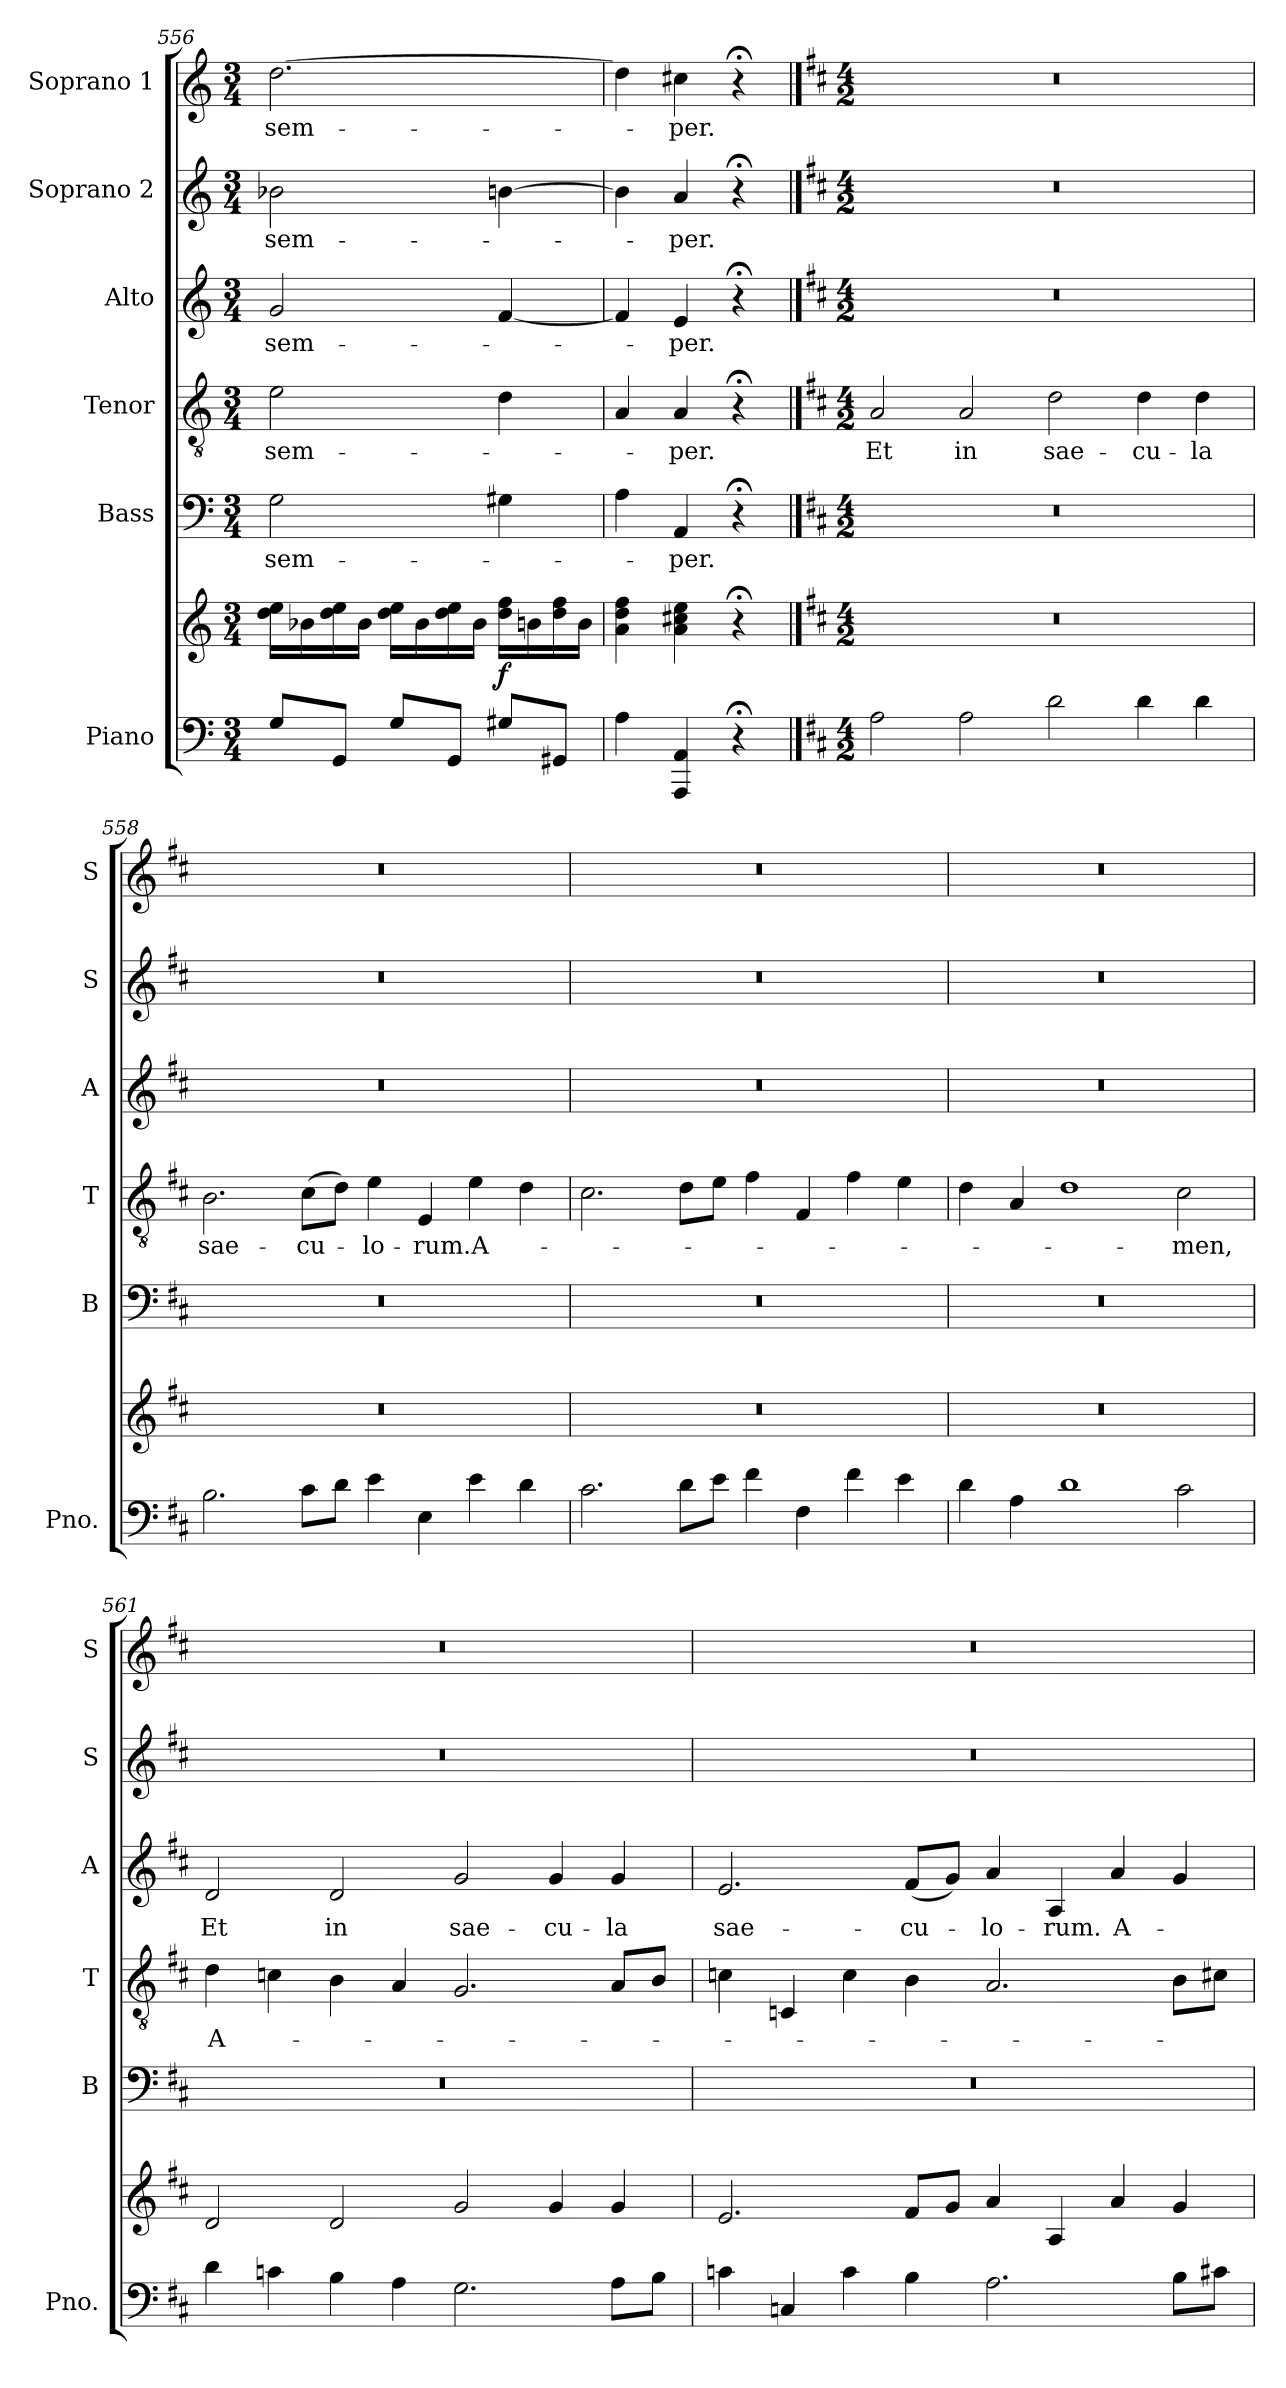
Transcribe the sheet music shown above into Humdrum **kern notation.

**kern	**kern	**dynam	**kern	**text	**kern	**text	**kern	**text	**kern	**text	**kern	**text
*part6	*part6	*part6	*part5	*part5	*part4	*part4	*part3	*part3	*part2	*part2	*part1	*part1
*staff7	*staff6	*staff6/7	*staff5	*staff5	*staff4	*staff4	*staff3	*staff3	*staff2	*staff2	*staff1	*staff1
*I"Piano	*	*	*I"Bass	*	*I"Tenor	*	*I"Alto	*	*I"Soprano 2	*	*I"Soprano 1	*
*I'Pno.	*	*	*I'B	*	*I'T	*	*I'A	*	*I'S	*	*I'S	*
*clefF4	*clefG2	*	*clefF4	*	*clefGv2	*	*clefG2	*	*clefG2	*	*clefG2	*
*k[]	*k[]	*	*k[]	*	*k[]	*	*k[]	*	*k[]	*	*k[]	*
*a:	*a:	*	*a:	*	*a:	*	*a:	*	*a:	*	*a:	*
*M3/4	*M3/4	*	*M3/4	*	*M3/4	*	*M3/4	*	*M3/4	*	*M3/4	*
=556	=556	=556	=556	=556	=556	=556	=556	=556	=556	=556	=556	=556
!	!	!	!	!LO:LY:b	!	!LO:LY:b	!	!LO:LY:b	!	!LO:LY:b	!	!LO:LY:b
8G/L	16dd\ 16ee\LL	.	2G\	sem-	2e\	sem-	2g/	sem-	2b-X\	sem-	[2.dd\	sem-
.	16b-X\	.	.	.	.	.	.	.	.	.	.	.
8GG/J	16dd\ 16ee\	.	.	.	.	.	.	.	.	.	.	.
.	16b-\JJ	.	.	.	.	.	.	.	.	.	.	.
8G/L	16dd\ 16ee\LL	.	.	.	.	.	.	.	.	.	.	.
.	16b-\	.	.	.	.	.	.	.	.	.	.	.
8GG/J	16dd\ 16ee\	.	.	.	.	.	.	.	.	.	.	.
.	16b-\JJ	.	.	.	.	.	.	.	.	.	.	.
!	!	!LO:DY:b	!	!	!	!	!	!	!	!	!	!
8G#X/L	16dd\ 16ff\LL	f	4G#X\	.	4d\	.	[4f/	.	[4bn\	.	.	.
.	16bn\	.	.	.	.	.	.	.	.	.	.	.
8GG#X/J	16dd\ 16ff\	.	.	.	.	.	.	.	.	.	.	.
.	16b\JJ	.	.	.	.	.	.	.	.	.	.	.
=557	=557	=557	=557	=557	=557	=557	=557	=557	=557	=557	=557	=557
4A\	4a\ 4dd\ 4ff\	.	4A\	.	4A/	.	4f/]	.	4b\]	.	4dd\]	.
!	!	!	!	!LO:LY:b	!	!LO:LY:b	!	!LO:LY:b	!	!LO:LY:b	!	!LO:LY:b
4AAA/ 4AA/	4a\ 4cc#X\ 4ee\	.	4AA/	-per.	4A/	-per.	4e/	-per.	4a/	-per.	4cc#X\	-per.
4r;<	4r;<	.	4r;<	.	4r;<	.	4r;<	.	4r;<	.	4r;<	.
!!LO:LB:g=z
==557X6	==557X6	==557X6	==557X6	==557X6	==557X6	==557X6	==557X6	==557X6	==557X6	==557X6	==557X6	==557X6
*k[f#c#]	*k[f#c#]	*	*k[f#c#]	*	*k[f#c#]	*	*k[f#c#]	*	*k[f#c#]	*	*k[f#c#]	*
*D:	*D:	*	*D:	*	*D:	*	*D:	*	*D:	*	*D:	*
*M4/2	*M4/2	*	*M4/2	*	*M4/2	*	*M4/2	*	*M4/2	*	*M4/2	*
!	!	!	!	!	!	!LO:LY:b	!	!	!	!	!	!
2A\	0r	.	0r	.	2A/	Et	0r	.	0r	.	0r	.
!	!	!	!	!	!	!LO:LY:b	!	!	!	!	!	!
2A\	.	.	.	.	2A/	in	.	.	.	.	.	.
!	!	!	!	!	!	!LO:LY:b	!	!	!	!	!	!
2d\	.	.	.	.	2d\	sae-	.	.	.	.	.	.
!	!	!	!	!	!	!LO:LY:b	!	!	!	!	!	!
4d\	.	.	.	.	4d\	-cu-	.	.	.	.	.	.
!	!	!	!	!	!	!LO:LY:b	!	!	!	!	!	!
4d\	.	.	.	.	4d\	-la	.	.	.	.	.	.
=558	=558	=558	=558	=558	=558	=558	=558	=558	=558	=558	=558	=558
!	!	!	!	!	!	!LO:LY:b	!	!	!	!	!	!
2.B\	0r	.	0r	.	2.B\	sae-	0r	.	0r	.	0r	.
!	!	!	!	!	!	!LO:LY:b	!	!	!	!	!	!
8c#\L	.	.	.	.	(8c#\L	-cu-	.	.	.	.	.	.
8d\J	.	.	.	.	8d\J)	.	.	.	.	.	.	.
!	!	!	!	!	!	!LO:LY:b	!	!	!	!	!	!
4e\	.	.	.	.	4e\	-lo-	.	.	.	.	.	.
!	!	!	!	!	!	!LO:LY:b	!	!	!	!	!	!
4E\	.	.	.	.	4E/	-rum.	.	.	.	.	.	.
!	!	!	!	!	!	!LO:LY:b	!	!	!	!	!	!
4e\	.	.	.	.	4e\	A-	.	.	.	.	.	.
4d\	.	.	.	.	4d\	.	.	.	.	.	.	.
=559	=559	=559	=559	=559	=559	=559	=559	=559	=559	=559	=559	=559
2.c#\	0r	.	0r	.	2.c#\	.	0r	.	0r	.	0r	.
8d\L	.	.	.	.	8d\L	.	.	.	.	.	.	.
8e\J	.	.	.	.	8e\J	.	.	.	.	.	.	.
4f#\	.	.	.	.	4f#\	.	.	.	.	.	.	.
4F#\	.	.	.	.	4F#/	.	.	.	.	.	.	.
4f#\	.	.	.	.	4f#\	.	.	.	.	.	.	.
4e\	.	.	.	.	4e\	.	.	.	.	.	.	.
!!LO:PB:g=z
=560	=560	=560	=560	=560	=560	=560	=560	=560	=560	=560	=560	=560
4d\	0r	.	0r	.	4d\	.	0r	.	0r	.	0r	.
4A\	.	.	.	.	4A/	.	.	.	.	.	.	.
1d	.	.	.	.	1d	.	.	.	.	.	.	.
!	!	!	!	!	!	!LO:LY:b	!	!	!	!	!	!
2c#\	.	.	.	.	2c#\	-men,	.	.	.	.	.	.
!!LO:LB:g=z
=561	=561	=561	=561	=561	=561	=561	=561	=561	=561	=561	=561	=561
!	!	!	!	!	!	!LO:LY:b	!	!LO:LY:b	!	!	!	!
4d\	2d/	.	0r	.	4d\	A-	2d/	Et	0r	.	0r	.
4cn\	.	.	.	.	4cn\	.	.	.	.	.	.	.
!	!	!	!	!	!	!	!	!LO:LY:b	!	!	!	!
4B\	2d/	.	.	.	4B\	.	2d/	in	.	.	.	.
4A\	.	.	.	.	4A/	.	.	.	.	.	.	.
!	!	!	!	!	!	!	!	!LO:LY:b	!	!	!	!
2.G\	2g/	.	.	.	2.G/	.	2g/	sae-	.	.	.	.
!	!	!	!	!	!	!	!	!LO:LY:b	!	!	!	!
.	4g/	.	.	.	.	.	4g/	-cu-	.	.	.	.
!	!	!	!	!	!	!	!	!LO:LY:b	!	!	!	!
8A\L	4g/	.	.	.	8A/L	.	4g/	-la	.	.	.	.
8B\J	.	.	.	.	8B/J	.	.	.	.	.	.	.
=562	=562	=562	=562	=562	=562	=562	=562	=562	=562	=562	=562	=562
!	!	!	!	!	!	!	!	!LO:LY:b	!	!	!	!
4cn\	2.e/	.	0r	.	4cn\	.	2.e/	sae-	0r	.	0r	.
4Cn/	.	.	.	.	4Cn/	.	.	.	.	.	.	.
4c\	.	.	.	.	4c\	.	.	.	.	.	.	.
!	!	!	!	!	!	!	!	!LO:LY:b	!	!	!	!
4B\	8f#/L	.	.	.	4B\	.	(<8f#/L	-cu-	.	.	.	.
.	8g/J	.	.	.	.	.	8g/J)	.	.	.	.	.
!	!	!	!	!	!	!	!	!LO:LY:b	!	!	!	!
2.A\	4a/	.	.	.	2.A/	.	4a/	-lo-	.	.	.	.
!	!	!	!	!	!	!	!	!LO:LY:b	!	!	!	!
.	4A/	.	.	.	.	.	4A/	-rum.	.	.	.	.
!	!	!	!	!	!	!	!	!LO:LY:b	!	!	!	!
.	4a/	.	.	.	.	.	4a/	A-	.	.	.	.
8B\L	4g/	.	.	.	8B\L	.	4g/	.	.	.	.	.
8c#X\J	.	.	.	.	8c#X\J	.	.	.	.	.	.	.
=	=	=	=	=	=	=	=	=	=	=	=	=
*-	*-	*-	*-	*-	*-	*-	*-	*-	*-	*-	*-	*-
